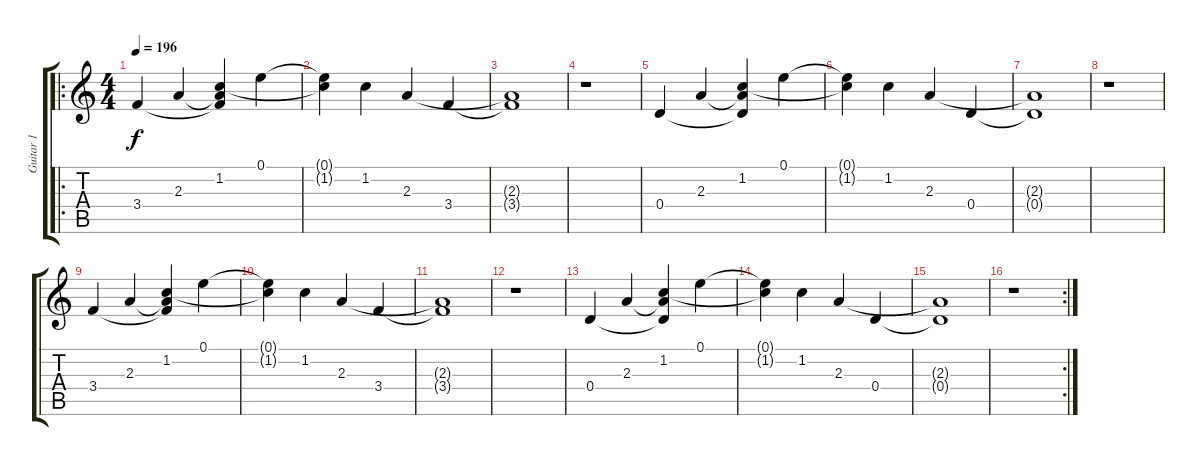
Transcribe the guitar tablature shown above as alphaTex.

\track ("Guitar 1" "Guitar 1") {instrument electricguitarclean}
\staff {score tabs}
\tuning (E4 B3 G3 D3 A2 E2) {hide}
\ro
\ts (4 4)
\tempo 196
\clef g2
\ks c
3.4.4{dy f} 2.3.4 (1.2 2.3{t} 3.4{t}).4 0.1.4 |
(0.1{t} 1.2{t}).4 1.2.4 2.3.4 3.4.4 |
(2.3{t} 3.4{t}).1 |
r.1 |
0.4.4 2.3.4 (1.2 2.3{t} 0.4{t}).4 0.1.4 |
(0.1{t} 1.2{t}).4 1.2.4 2.3.4 0.4.4 |
(2.3{t} 0.4{t}).1 |
r.1 |
3.4.4 2.3.4 (1.2 2.3{t} 3.4{t}).4 0.1.4 |
(0.1{t} 1.2{t}).4 1.2.4 2.3.4 3.4.4 |
(2.3{t} 3.4{t}).1 |
r.1 |
0.4.4 2.3.4 (1.2 2.3{t} 0.4{t}).4 0.1.4 |
(0.1{t} 1.2{t}).4 1.2.4 2.3.4 0.4.4 |
(2.3{t} 0.4{t}).1 |
\rc 2
r.1
